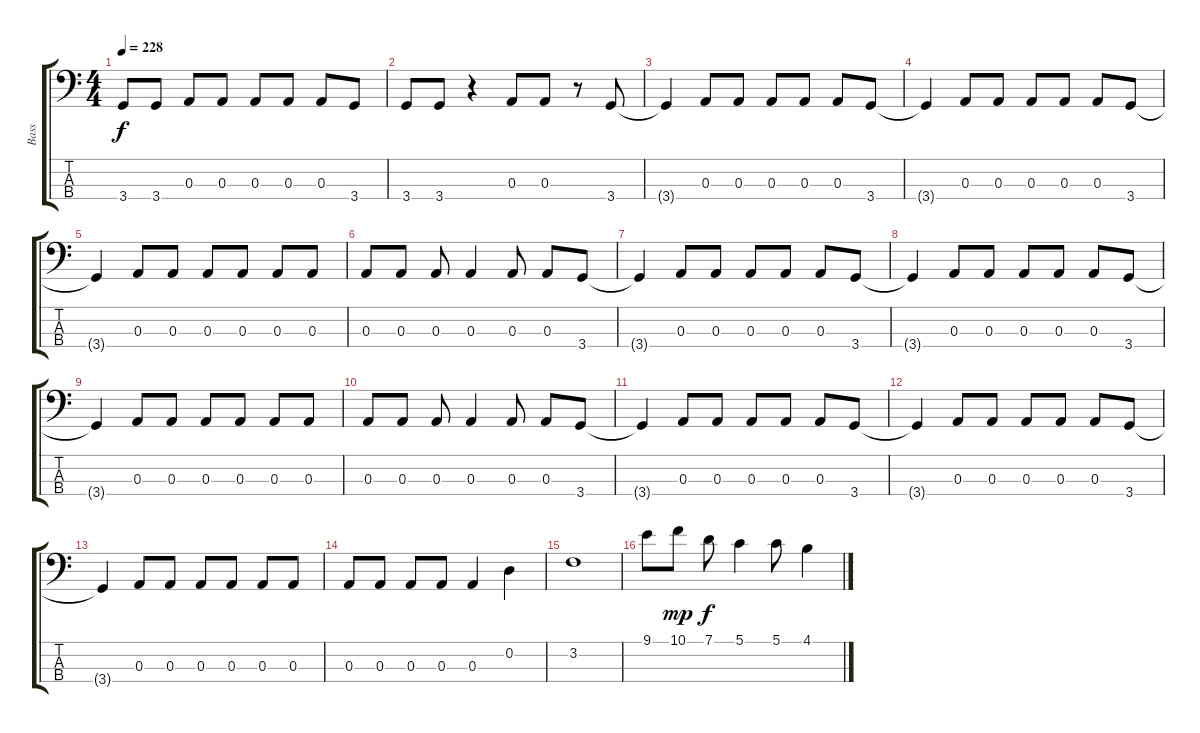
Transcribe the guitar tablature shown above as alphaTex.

\track ("Bass" "Bass") {instrument electricbasspick}
\staff {score tabs}
\tuning (G2 D2 A1 E1) {hide}
\ts (4 4)
\tempo 228
\clef f4
\ks c
3.4.8{dy f} 3.4.8 0.3.8 0.3.8 0.3.8 0.3.8 0.3.8 3.4.8 |
3.4.8 3.4.8 r.4 0.3.8 0.3.8 r.8 3.4.8 |
3.4{t}.4 0.3.8 0.3.8 0.3.8 0.3.8 0.3.8 3.4.8 |
3.4{t}.4 0.3.8 0.3.8 0.3.8 0.3.8 0.3.8 3.4.8 |
3.4{t}.4 0.3.8 0.3.8 0.3.8 0.3.8 0.3.8 0.3.8 |
0.3.8 0.3.8 0.3.8 0.3.4 0.3.8 0.3.8 3.4.8 |
3.4{t}.4 0.3.8 0.3.8 0.3.8 0.3.8 0.3.8 3.4.8 |
3.4{t}.4 0.3.8 0.3.8 0.3.8 0.3.8 0.3.8 3.4.8 |
3.4{t}.4 0.3.8 0.3.8 0.3.8 0.3.8 0.3.8 0.3.8 |
0.3.8 0.3.8 0.3.8 0.3.4 0.3.8 0.3.8 3.4.8 |
3.4{t}.4 0.3.8 0.3.8 0.3.8 0.3.8 0.3.8 3.4.8 |
3.4{t}.4 0.3.8 0.3.8 0.3.8 0.3.8 0.3.8 3.4.8 |
3.4{t}.4 0.3.8 0.3.8 0.3.8 0.3.8 0.3.8 0.3.8 |
0.3.8 0.3.8 0.3.8 0.3.8 0.3.4 0.2.4 |
3.2.1 |
9.1.8 10.1.8{dy mp} 7.1.8{dy f} 5.1.4 5.1.8 4.1.4
